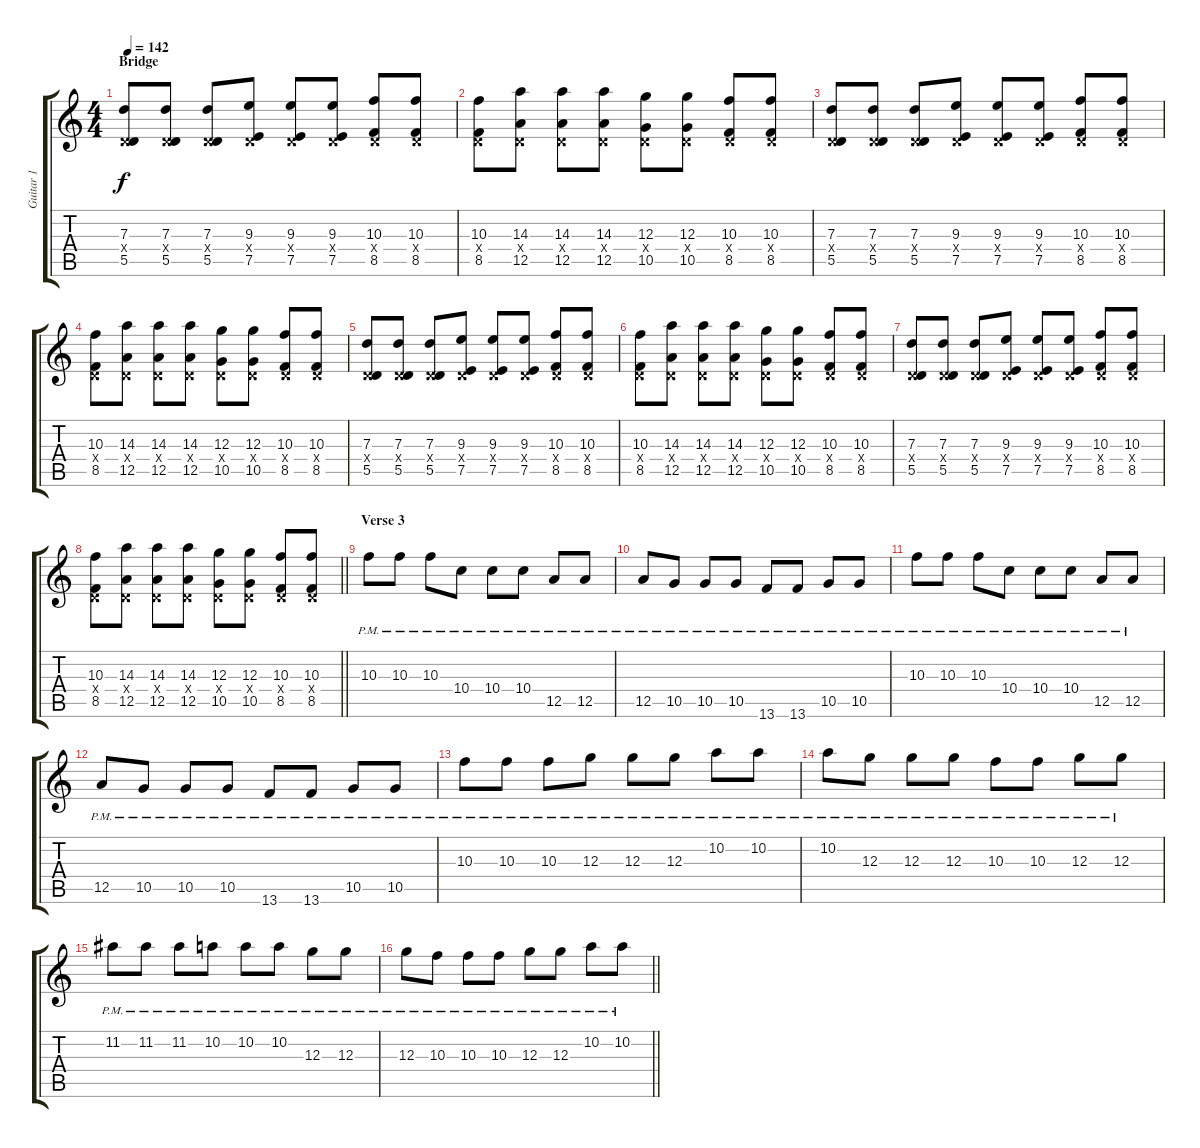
\track ("Guitar 1" "Guitar 1") {instrument distortionguitar}
\staff {score tabs}
\tuning (E4 B3 G3 D3 A2 E2) {hide}
\ts (4 4)
\section ("" "Bridge")
\tempo 142
\clef g2
\ks c
(7.3 0.4{x} 5.5).8{dy f balance 16} (7.3 0.4{x} 5.5).8 (7.3 0.4{x} 5.5).8 (9.3 0.4{x} 7.5).8 (9.3 0.4{x} 7.5).8 (9.3 0.4{x} 7.5).8 (10.3 0.4{x} 8.5).8 (10.3 0.4{x} 8.5).8 |
(10.3 0.4{x} 8.5).8 (14.3 0.4{x} 12.5).8 (14.3 0.4{x} 12.5).8 (14.3 0.4{x} 12.5).8 (12.3 0.4{x} 10.5).8 (12.3 0.4{x} 10.5).8 (10.3 0.4{x} 8.5).8 (10.3 0.4{x} 8.5).8 |
(7.3 0.4{x} 5.5).8 (7.3 0.4{x} 5.5).8 (7.3 0.4{x} 5.5).8 (9.3 0.4{x} 7.5).8 (9.3 0.4{x} 7.5).8 (9.3 0.4{x} 7.5).8 (10.3 0.4{x} 8.5).8 (10.3 0.4{x} 8.5).8 |
(10.3 0.4{x} 8.5).8 (14.3 0.4{x} 12.5).8 (14.3 0.4{x} 12.5).8 (14.3 0.4{x} 12.5).8 (12.3 0.4{x} 10.5).8 (12.3 0.4{x} 10.5).8 (10.3 0.4{x} 8.5).8 (10.3 0.4{x} 8.5).8 |
(7.3 0.4{x} 5.5).8{balance 16} (7.3 0.4{x} 5.5).8 (7.3 0.4{x} 5.5).8 (9.3 0.4{x} 7.5).8 (9.3 0.4{x} 7.5).8 (9.3 0.4{x} 7.5).8 (10.3 0.4{x} 8.5).8 (10.3 0.4{x} 8.5).8 |
(10.3 0.4{x} 8.5).8 (14.3 0.4{x} 12.5).8 (14.3 0.4{x} 12.5).8 (14.3 0.4{x} 12.5).8 (12.3 0.4{x} 10.5).8 (12.3 0.4{x} 10.5).8 (10.3 0.4{x} 8.5).8 (10.3 0.4{x} 8.5).8 |
(7.3 0.4{x} 5.5).8{balance 8} (7.3 0.4{x} 5.5).8 (7.3 0.4{x} 5.5).8 (9.3 0.4{x} 7.5).8 (9.3 0.4{x} 7.5).8 (9.3 0.4{x} 7.5).8 (10.3 0.4{x} 8.5).8 (10.3 0.4{x} 8.5).8 |
\barLineRight lightlight
(10.3 0.4{x} 8.5).8 (14.3 0.4{x} 12.5).8 (14.3 0.4{x} 12.5).8 (14.3 0.4{x} 12.5).8 (12.3 0.4{x} 10.5).8 (12.3 0.4{x} 10.5).8 (10.3 0.4{x} 8.5).8 (10.3 0.4{x} 8.5).8 |
\section ("" "Verse 3")
10.3{pm}.8{volume 10 balance 8} 10.3{pm}.8 10.3{pm}.8 10.4{pm}.8 10.4{pm}.8 10.4{pm}.8 12.5{pm}.8 12.5{pm}.8 |
12.5{pm}.8 10.5{pm}.8 10.5{pm}.8 10.5{pm}.8 13.6{pm}.8 13.6{pm}.8 10.5{pm}.8 10.5{pm}.8 |
10.3{pm}.8 10.3{pm}.8 10.3{pm}.8 10.4{pm}.8 10.4{pm}.8 10.4{pm}.8 12.5{pm}.8 12.5{pm}.8 |
12.5{pm}.8 10.5{pm}.8 10.5{pm}.8 10.5{pm}.8 13.6{pm}.8 13.6{pm}.8 10.5{pm}.8 10.5{pm}.8 |
10.3{pm}.8 10.3{pm}.8 10.3{pm}.8 12.3{pm}.8 12.3{pm}.8 12.3{pm}.8 10.2{pm}.8 10.2{pm}.8 |
10.2{pm}.8 12.3{pm}.8 12.3{pm}.8 12.3{pm}.8 10.3{pm}.8 10.3{pm}.8 12.3{pm}.8 12.3{pm}.8 |
11.2{pm}.8 11.2{pm}.8 11.2{pm}.8 10.2{pm}.8 10.2{pm}.8 10.2{pm}.8 12.3{pm}.8 12.3{pm}.8 |
\barLineRight lightlight
12.3{pm}.8 10.3{pm}.8 10.3{pm}.8 10.3{pm}.8 12.3{pm}.8 12.3{pm}.8 10.2{pm}.8 10.2{pm}.8
